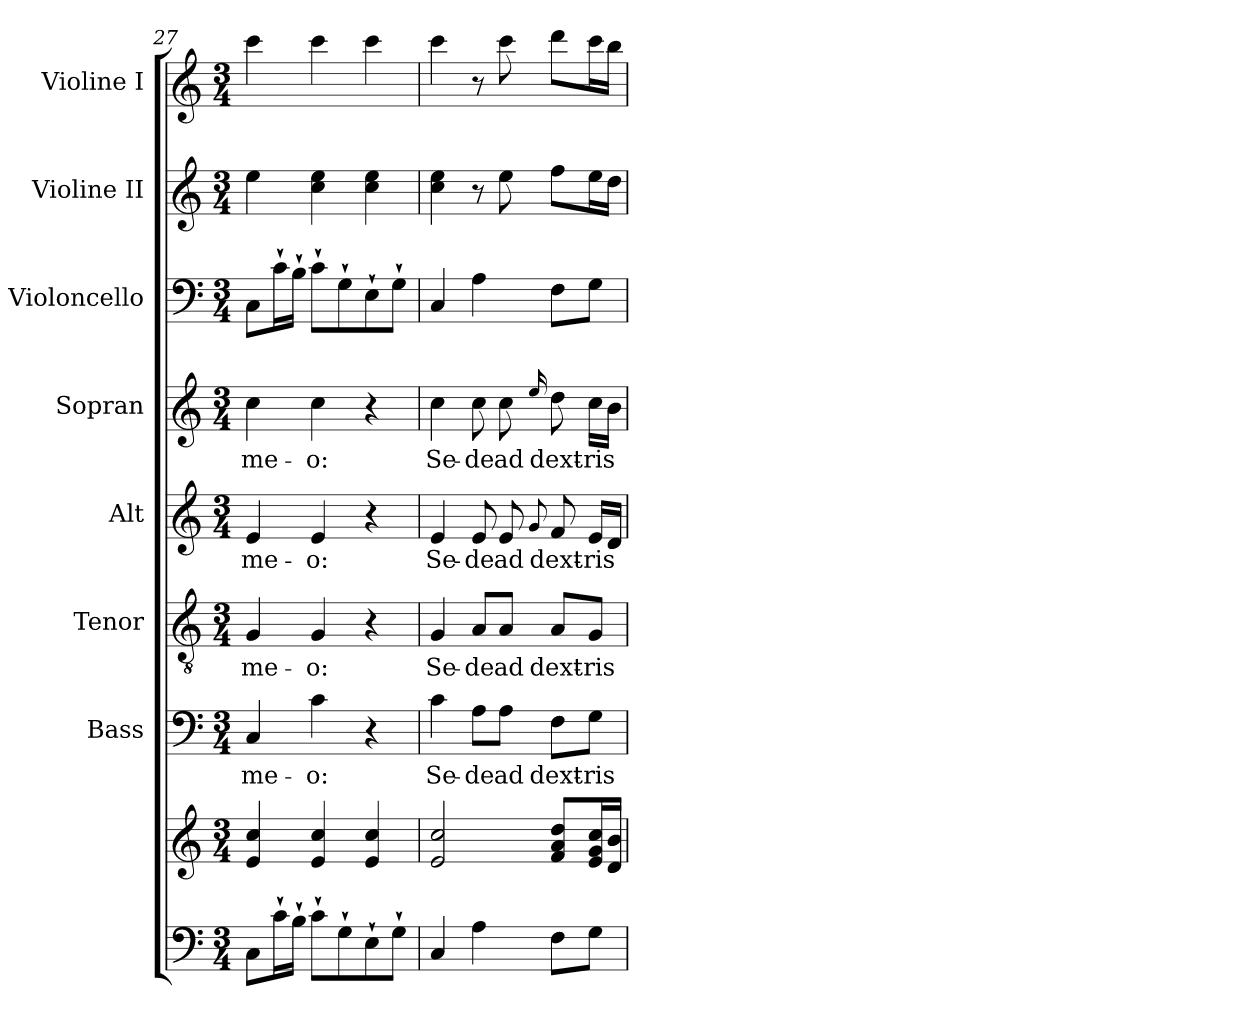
**kern	**kern	**kern	**text	**kern	**text	**kern	**text	**kern	**text	**kern	**kern	**kern
*part8	*part8	*part7	*part7	*part6	*part6	*part5	*part5	*part4	*part4	*part3	*part2	*part1
*staff9	*staff8	*staff7	*staff7	*staff6	*staff6	*staff5	*staff5	*staff4	*staff4	*staff3	*staff2	*staff1
*	*	*I"Bass	*	*I"Tenor	*	*I"Alt	*	*I"Sopran	*	*I"Violoncello	*I"Violine II	*I"Violine I
*	*	*I'B.	*	*I'T.	*	*I'A.	*	*I'S.	*	*I'Vc.	*I'Vl. II	*I'Vl. I
*clefF4	*clefG2	*clefF4	*	*clefGv2	*	*clefG2	*	*clefG2	*	*clefF4	*clefG2	*clefG2
*	*	*	*	*	*	*	*	*	*	*ITrd7c12	*	*
*k[]	*k[]	*k[]	*	*k[]	*	*k[]	*	*k[]	*	*k[]	*k[]	*k[]
*C:	*C:	*C:	*	*C:	*	*C:	*	*C:	*	*C:	*C:	*C:
*M3/4	*M3/4	*M3/4	*	*M3/4	*	*M3/4	*	*M3/4	*	*M3/4	*M3/4	*M3/4
=27	=27	=27	=27	=27	=27	=27	=27	=27	=27	=27	=27	=27
!	!	!	!LO:LY:b	!	!LO:LY:b	!	!LO:LY:b	!	!LO:LY:b	!	!	!
8C\L	4e/ 4cc/	4C/	me-	4G/	me-	4e/	me-	4cc\	me-	8CC\L	4ee\	4ccc\
16c`>\L	.	.	.	.	.	.	.	.	.	16C`>\L	.	.
16B`>\JJ	.	.	.	.	.	.	.	.	.	16BB`>\JJ	.	.
!	!	!	!LO:LY:b	!	!LO:LY:b	!	!LO:LY:b	!	!LO:LY:b	!	!	!
8c`>\L	4e/ 4cc/	4c\	-o:	4G/	-o:	4e/	-o:	4cc\	-o:	8C`>\L	4cc\ 4ee\	4ccc\
8G`>\	.	.	.	.	.	.	.	.	.	8GG`>\	.	.
8E`>\	4e/ 4cc/	4r	.	4r	.	4r	.	4r	.	8EE`>\	4cc\ 4ee\	4ccc\
8G`>\J	.	.	.	.	.	.	.	.	.	8GG`>\J	.	.
!!LO:PB:g=z
=28	=28	=28	=28	=28	=28	=28	=28	=28	=28	=28	=28	=28
!	!	!	!LO:LY:b	!	!LO:LY:b	!	!LO:LY:b	!	!LO:LY:b	!	!	!
4C/	2e/ 2cc/	4c\	Se-	4G/	Se-	4e/	Se-	4cc\	Se-	4CC/	4cc\ 4ee\	4ccc\
!	!	!	!LO:LY:b	!	!LO:LY:b	!	!LO:LY:b	!	!LO:LY:b	!	!	!
4A\	.	8A\L	-de	8A/L	-de	8e/	-de	8cc\	-de	4AA\	8r	8r
!	!	!	!LO:LY:b	!	!LO:LY:b	!	!LO:LY:b	!	!LO:LY:b	!	!	!
.	.	8A\J	ad	8A/J	ad	8e/	ad	8cc\	ad	.	8ee\	8ccc\
.	.	.	.	.	.	8qqg/	.	16qqee/	.	.	.	.
!	!	!	!LO:LY:b	!	!LO:LY:b	!	!LO:LY:b	!	!LO:LY:b	!	!	!
8F\L	8f/ 8a/ 8dd/L	8F\L	dext-	8A/L	dext-	8f/	dext-	8dd\	dext-	8FF\L	8ff\L	8ddd\L
!	!	!	!LO:LY:b	!	!LO:LY:b	!	!LO:LY:b	!	!LO:LY:b	!	!	!
8G\J	16e/ 16g/ 16cc/L	8G\J	-ris	8G/J	-ris	16e/LL	-ris	16cc\LL	-ris	8GG\J	16ee\L	16ccc\L
.	16d/ 16b/JJ	.	.	.	.	16d/JJ	.	16b\JJ	.	.	16dd\JJ	16bb\JJ
=	=	=	=	=	=	=	=	=	=	=	=	=
*-	*-	*-	*-	*-	*-	*-	*-	*-	*-	*-	*-	*-
